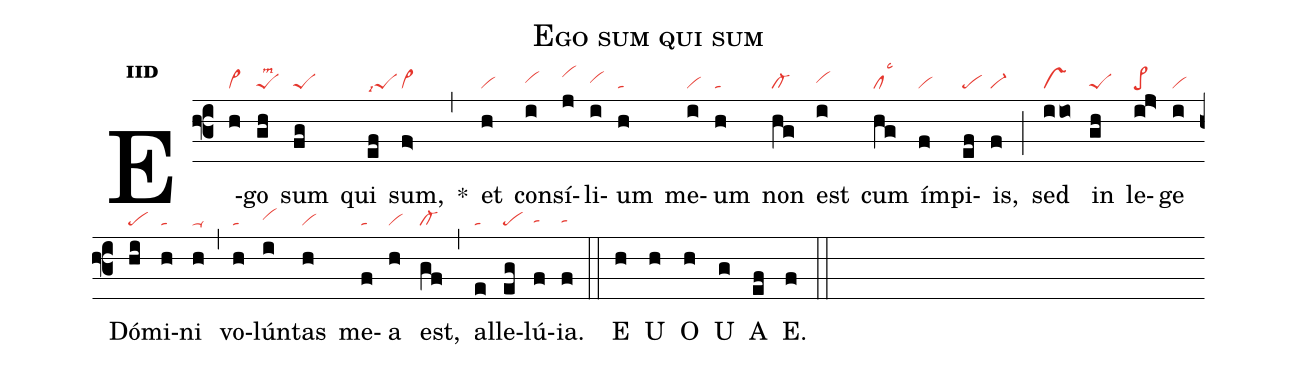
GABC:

name:Ego sum qui sum;
office-part:an;
mode:2d;
nabc-lines:1;
%%
initial-style: 1;
name: Ego sum qui sum;
mode: 2;
office-part: Antiphona;
annotation: Ant. ;
annotation: ii d;
nabc-lines:1;
%%
(f3) E(h|vi>)go(gh|peSlsm2) sum(fg|peS) qui(ef|peSlsi7) sum,(f>|vi>) <sp>*</sp>(,) et(h|vi) con(i|vihh)sí(j|vihj)li(i|vihh)um(h|ta) me(i|vi)um(h|ta) non(hg|cl-) est(i|vihh) cum(hg|cllsc3) ím(f|vi)pi(ef|pe)is,(f|vi-) (;) sed(iio|vs) in(gh|peS) le(ij>|pe>)ge(i|vi) Dó(hi|pe)mi(h|ta)ni(h|ta-) (,) vo(h|ta)lún(i|vihh)tas(h|vi) me(f|ta)a(h|vi) est,(gf|cl-) (,) al(e|ta)le(eg|pe)lú(f|tahg){ia}.(f|tahg) (::)
<eu>E(h) U(h) O(h) U(g) A(ef) E.(f) </eu>(::)
